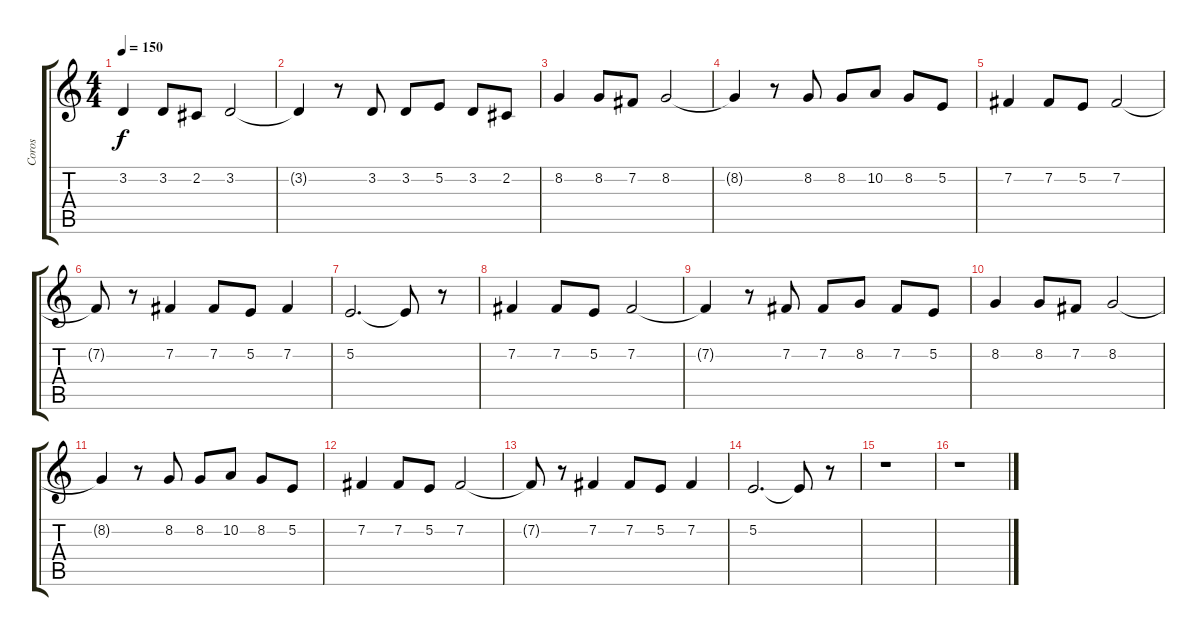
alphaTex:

\track ("Coros" "Coros") {instrument clarinet}
\staff {score tabs}
\tuning (E4 B3 G3 D3 A2 E2) {hide}
\ts (4 4)
\tempo 150
\clef g2
\ks c
3.2.4{dy f} 3.2.8 2.2.8 3.2.2 |
3.2{t}.4 r.8 3.2.8 3.2.8 5.2.8 3.2.8 2.2.8 |
8.2.4 8.2.8 7.2.8 8.2.2 |
8.2{t}.4 r.8 8.2.8 8.2.8 10.2.8 8.2.8 5.2.8 |
7.2.4 7.2.8 5.2.8 7.2.2 |
7.2{t}.8 r.8 7.2.4 7.2.8 5.2.8 7.2.4 |
5.2.2{d} 5.2{t}.8 r.8 |
7.2.4 7.2.8 5.2.8 7.2.2 |
7.2{t}.4 r.8 7.2.8 7.2.8 8.2.8 7.2.8 5.2.8 |
8.2.4 8.2.8 7.2.8 8.2.2 |
8.2{t}.4 r.8 8.2.8 8.2.8 10.2.8 8.2.8 5.2.8 |
7.2.4 7.2.8 5.2.8 7.2.2 |
7.2{t}.8 r.8 7.2.4 7.2.8 5.2.8 7.2.4 |
5.2.2{d} 5.2{t}.8 r.8 |
r.1 |
r.1
